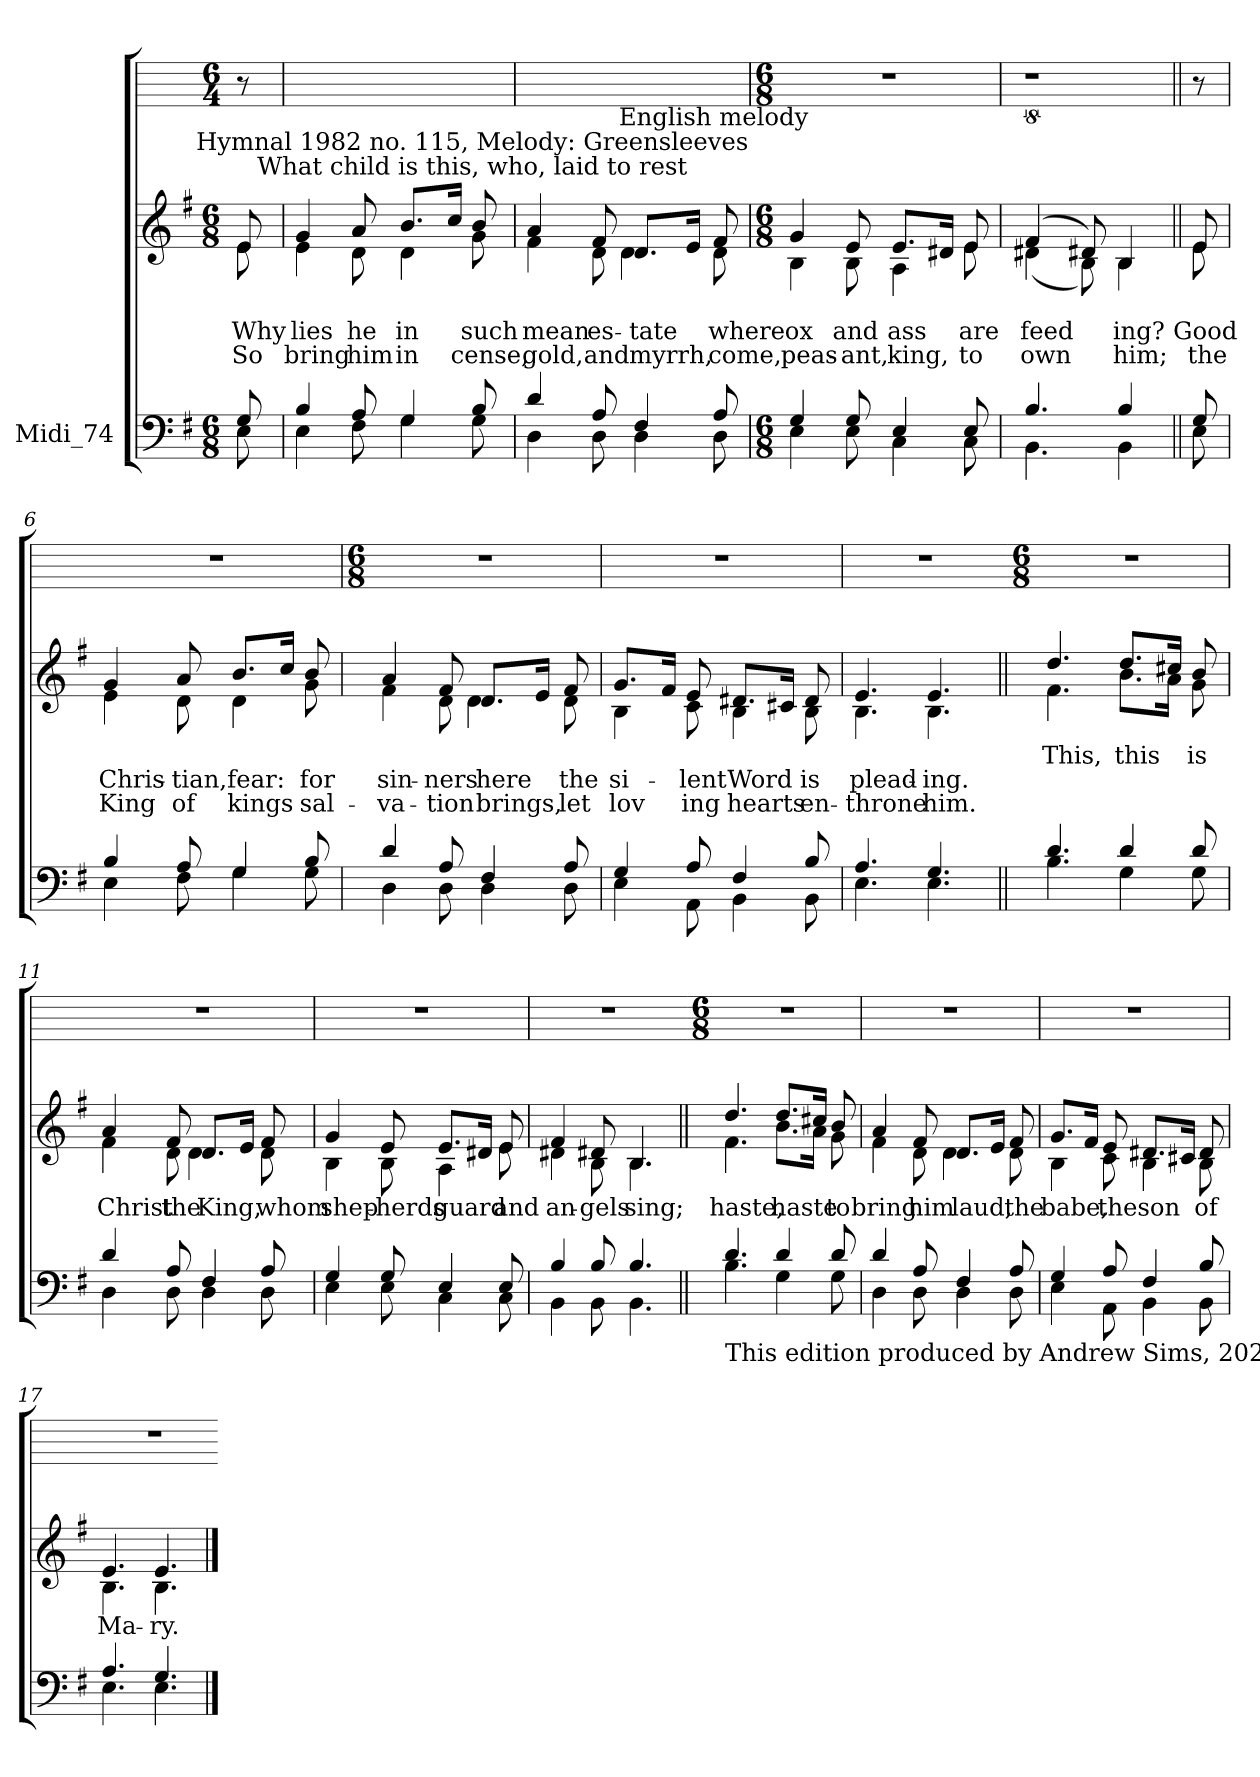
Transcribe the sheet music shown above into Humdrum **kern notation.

**kern	**kern	**text	**text	**text	**kern
*part3	*part2	*part2	*part2	*part2	*part1
*staff3	*staff2	*staff2	*staff2	*staff2	*staff1
*I"Midi_74	*	*	*	*	*
*clefF4	*clefG2	*	*	*	*
*k[f#]	*k[f#]	*	*	*	*
*G:	*G:	*	*	*	*
*M6/8	*M6/8	*	*	*	*M6/4
=	=	=	=	=	=
*^	*	*	*	*	*
!	!	!LO:TX:a:cj:t=W. Chatterton Dix	!	!	!	!
!	!	!	!LO:LY:b	!	!LO:LY:b	!
*	*	*^	*	*	*	*
!	!	!	!	!	!LO:LY:b	!	!
8G/	8E\	8e/	8e\	.	Why	So	8r
=1	=1	=1	=1	=1	=1	=1	=1
!	!	!	!	!LO:LY:b	!	!LO:LY:b	!
!	!	!	!	!	!LO:LY:b	!	!
4B/	4E\	4g/	4e\	.	lies	bring	2.r
!	!	!	!	!LO:LY:b	!	!LO:LY:b	!
!	!	!	!	!	!LO:LY:b	!	!
8A/	8F#\	8a/	8d\	.	he	him	.
!	!	!	!	!LO:LY:b	!	!LO:LY:b	!
!	!	!	!	!	!LO:LY:b	!	!
4G/	4G\	8.b/L	4d\	.	in	in	.
.	.	16cc/J	.	.	.	.	.
!	!	!LO:TX:a:cj:t=What child is this, who, laid to rest	!	!	!	!	!
!	!	!LO:TX:a:cj:t=Hymnal 1982 no. 115, Melody&colon; Greensleeves	!	!	!	!	!
!	!	!	!	!LO:LY:b	!	!LO:LY:b	!
!	!	!	!	!	!LO:LY:b	!	!
8B/	8G\	8b/	8g\	.	such	cense,	.
=2	=2	=2	=2	=2	=2	=2	=2
!	!	!	!	!LO:LY:b	!	!LO:LY:b	!
!	!	!	!	!	!LO:LY:b	!	!
4d	4D\	4a/	4f#\	.	mean	gold,	2.r
!	!	!	!	!LO:LY:b	!	!LO:LY:b	!
!	!	!	!	!	!LO:LY:b	!	!
8A/	8D\	8f#/	8d\	.	es-	and	.
!	!	!	!	!LO:LY:b	!	!LO:LY:b	!
!	!	!	!	!	!LO:LY:b	!	!
4F#/	4D\	8.d/L	4d\	.	-tate	myrrh,	.
.	.	16e/J	.	.	.	.	.
!	!	!LO:TX:a:cj:t=English melody	!	!	!	!	!
!	!	!	!	!LO:LY:b	!	!LO:LY:b	!
!	!	!	!	!	!LO:LY:b	!	!
8A/	8D\	8f#/	8d\	.	where	come,	.
!!LO:LB:g=z
=3	=3	=3	=3	=3	=3	=3	=3
*M6/8	*	*M6/8	*	*	*	*	*M6/8
!	!	!	!	!LO:LY:b	!	!LO:LY:b	!
!	!	!	!	!	!LO:LY:b	!	!
4G/	4E\	4g/	4B\	.	ox	-peas-	2.r
!	!	!	!	!LO:LY:b	!	!LO:LY:b	!
!	!	!	!	!	!LO:LY:b	!	!
8G/	8E\	8e/	8B\	.	and	ant,	.
!	!	!	!	!LO:LY:b	!	!LO:LY:b	!
!	!	!	!	!	!LO:LY:b	!	!
4E/	4C\	8.e/L	4A\	.	ass	king,	.
.	.	16d#X/J	.	.	.	.	.
!	!	!	!	!LO:LY:b	!	!LO:LY:b	!
!	!	!	!	!	!LO:LY:b	!	!
8E/	8C\	8e/	8e\	.	are	to	.
=4	=4	=4	=4	=4	=4	=4	=4
!	!	!	!	!LO:LY:b	!	!LO:LY:b	!
!	!	!	!	!	!LO:LY:b	!	!
4.B/	4.BB\	(>4f#/	(<4d#X\	.	feed	own	8%5r
.	.	8d#X/)	8B\)	.	.	.	.
!	!	!	!	!LO:LY:b	!	!LO:LY:b	!
!	!	!	!	!	!LO:LY:b	!	!
4B/	4BB\	4B/	4B\	.	ing?	him;	.
=5||	=5||	=5||	=5||	=5||	=5||	=5||	=5||
!	!	!	!	!LO:LY:b	!	!LO:LY:b	!
!	!	!	!	!	!LO:LY:b	!	!
8G/	8E\	8e/	8e\	.	Good	the	8r
=6	=6	=6	=6	=6	=6	=6	=6
!	!	!	!	!LO:LY:b	!	!LO:LY:b	!
!	!	!	!	!	!LO:LY:b	!	!
4B/	4E\	4g/	4e\	.	-Chris-	-King	2.r
!	!	!	!	!LO:LY:b	!	!LO:LY:b	!
!	!	!	!	!	!LO:LY:b	!	!
8A/	8F#\	8a/	8d\	.	-tian,	of	.
!	!	!	!	!LO:LY:b	!	!LO:LY:b	!
!	!	!	!	!	!LO:LY:b	!	!
4G/	4G\	8.b/L	4d\	.	fear:	kings	.
.	.	16cc/J	.	.	.	.	.
!	!	!	!	!LO:LY:b	!	!LO:LY:b	!
!	!	!	!	!	!LO:LY:b	!	!
8B/	8G\	8b/	8g\	.	for	sal-	.
!!LO:LB:g=z
=7	=7	=7	=7	=7	=7	=7	=7
*	*	*	*	*	*	*	*M6/8
!	!	!	!	!LO:LY:b	!	!LO:LY:b	!
!	!	!	!	!	!LO:LY:b	!	!
4d	4D\	4a/	4f#\	.	sin-	-va-	2.r
!	!	!	!	!LO:LY:b	!	!LO:LY:b	!
!	!	!	!	!	!LO:LY:b	!	!
8A/	8D\	8f#/	8d\	.	-ners	tion	.
!	!	!	!	!LO:LY:b	!	!LO:LY:b	!
!	!	!	!	!	!LO:LY:b	!	!
4F#/	4D\	8.d/L	4d\	.	here	brings,	.
.	.	16e/J	.	.	.	.	.
!	!	!	!	!LO:LY:b	!	!LO:LY:b	!
!	!	!	!	!	!LO:LY:b	!	!
8A/	8D\	8f#/	8d\	.	the	let	.
=8	=8	=8	=8	=8	=8	=8	=8
!	!	!	!	!LO:LY:b	!	!LO:LY:b	!
!	!	!	!	!	!LO:LY:b	!	!
4G/	4E\	8.g/L	4B	.	-si-	lov	2.r
.	.	16f#/J	.	.	.	.	.
!	!	!	!	!LO:LY:b	!	!LO:LY:b	!
!	!	!	!	!	!LO:LY:b	!	!
8A/	8AA\	8e/	8c\	.	-lent	ing	.
!	!	!	!	!LO:LY:b	!	!LO:LY:b	!
!	!	!	!	!	!LO:LY:b	!	!
4F#/	4BB\	8.d#X/L	4B	.	Word	hearts	.
.	.	16c#X/J	.	.	.	.	.
!	!	!	!	!LO:LY:b	!	!LO:LY:b	!
!	!	!	!	!	!LO:LY:b	!	!
8B/	8BB\	8d#/	8B	.	is	en-	.
=9	=9	=9	=9	=9	=9	=9	=9
!	!	!	!	!LO:LY:b	!	!LO:LY:b	!
!	!	!	!	!	!LO:LY:b	!	!
4.A/	4.E\	4.e/	4.B	.	plead-	-throne	2.r
!	!	!	!	!LO:LY:b	!	!LO:LY:b	!
!	!	!	!	!	!LO:LY:b	!	!
4.G/	4.E\	4.e/	4.B	.	-ing.	him.	.
!!LO:LB:g=z
=10||	=10||	=10||	=10||	=10	=10	=10	=10
*	*	*	*	*	*	*	*M6/8
!	!	!	!	!LO:LY:b	!	!	!
4.d	4.B\	4.dd/	4.f#\	This,	.	.	2.r
!	!	!	!	!LO:LY:b	!	!	!
4d	4G\	8.dd/L	8.b\L	this	.	.	.
.	.	16cc#X/J	16a\J	.	.	.	.
!	!	!	!	!LO:LY:b	!	!	!
8d	8G\	8b/	8g\	is	.	.	.
=11	=11	=11	=11	=11	=11	=11	=11
!	!	!	!	!LO:LY:b	!	!	!
4d	4D\	4a/	4f#\	Christ	.	.	2.r
!	!	!	!	!LO:LY:b	!	!	!
8A/	8D\	8f#/	8d\	the	.	.	.
!	!	!	!	!LO:LY:b	!	!	!
4F#/	4D\	8.d/L	4d\	King,	.	.	.
.	.	16e/J	.	.	.	.	.
!	!	!	!	!LO:LY:b	!	!	!
8A/	8D\	8f#/	8d\	whom	.	.	.
=12	=12	=12	=12	=12	=12	=12	=12
!	!	!	!	!LO:LY:b	!	!	!
4G/	4E\	4g/	4B\	shep-	.	.	2.r
!	!	!	!	!LO:LY:b	!	!	!
8G/	8E\	8e/	8B\	-herds	.	.	.
!	!	!	!	!LO:LY:b	!	!	!
4E/	4C\	8.e/L	4A\	guard	.	.	.
.	.	16d#X/J	.	.	.	.	.
!	!	!	!	!LO:LY:b	!	!	!
8E/	8C\	8e/	8e\	and	.	.	.
=13	=13	=13	=13	=13	=13	=13	=13
!	!	!	!	!LO:LY:b	!	!	!
4B/	4BB\	4f#/	4d#X\	an-	.	.	2.r
!	!	!	!	!LO:LY:b	!	!	!
8B/	8BB\	8d#X/	8B\	-gels	.	.	.
!	!	!	!	!LO:LY:b	!	!	!
4.B/	4.BB\	4.B/	4.B\	sing;	.	.	.
!!LO:LB:g=z
=14||	=14||	=14||	=14||	=14	=14	=14	=14
*	*	*	*	*	*	*	*M6/8
!LO:TX:b:t=This edition produced by Andrew Sims, 2021	!	!	!	!	!	!	!
!	!	!	!	!LO:LY:b	!	!	!
4.d	4.B\	4.dd/	4.f#\	haste,	.	.	2.r
!	!	!	!	!LO:LY:b	!	!	!
4d	4G\	8.dd/L	8.b\L	haste	.	.	.
.	.	16cc#X/J	16a\J	.	.	.	.
!	!	!	!	!LO:LY:b	!	!	!
8d	8G\	8b/	8g\	to	.	.	.
=15	=15	=15	=15	=15	=15	=15	=15
!	!	!	!	!LO:LY:b	!	!	!
4d	4D\	4a/	4f#\	bring	.	.	2.r
!	!	!	!	!LO:LY:b	!	!	!
8A/	8D\	8f#/	8d\	him	.	.	.
!	!	!	!	!LO:LY:b	!	!	!
4F#/	4D\	8.d/L	4d\	laud,	.	.	.
.	.	16e/J	.	.	.	.	.
!	!	!	!	!LO:LY:b	!	!	!
8A/	8D\	8f#/	8d\	the	.	.	.
=16	=16	=16	=16	=16	=16	=16	=16
!	!	!	!	!LO:LY:b	!	!	!
4G/	4E\	8.g/L	4B\	babe,	.	.	2.r
.	.	16f#/J	.	.	.	.	.
!	!	!	!	!LO:LY:b	!	!	!
8A/	8AA\	8e/	8c\	the	.	.	.
!	!	!	!	!LO:LY:b	!	!	!
4F#/	4BB\	8.d#X/L	4B\	son	.	.	.
.	.	16c#X/J	.	.	.	.	.
!	!	!	!	!LO:LY:b	!	!	!
8B/	8BB\	8d#/	8B\	of	.	.	.
=17	=17	=17	=17	=17	=17	=17	=17
!	!	!	!	!LO:LY:b	!	!	!
4.A/	4.E\	4.e/	4.B\	Ma-	.	.	2.r
!	!	!	!	!LO:LY:b	!	!	!
4.G/	4.E\	4.e/	4.B\	-ry.	.	.	.
*v	*v	*	*	*	*	*	*
*	*v	*v	*	*	*	*
==	==	=	=	=	=
*-	*-	*-	*-	*-	*-
